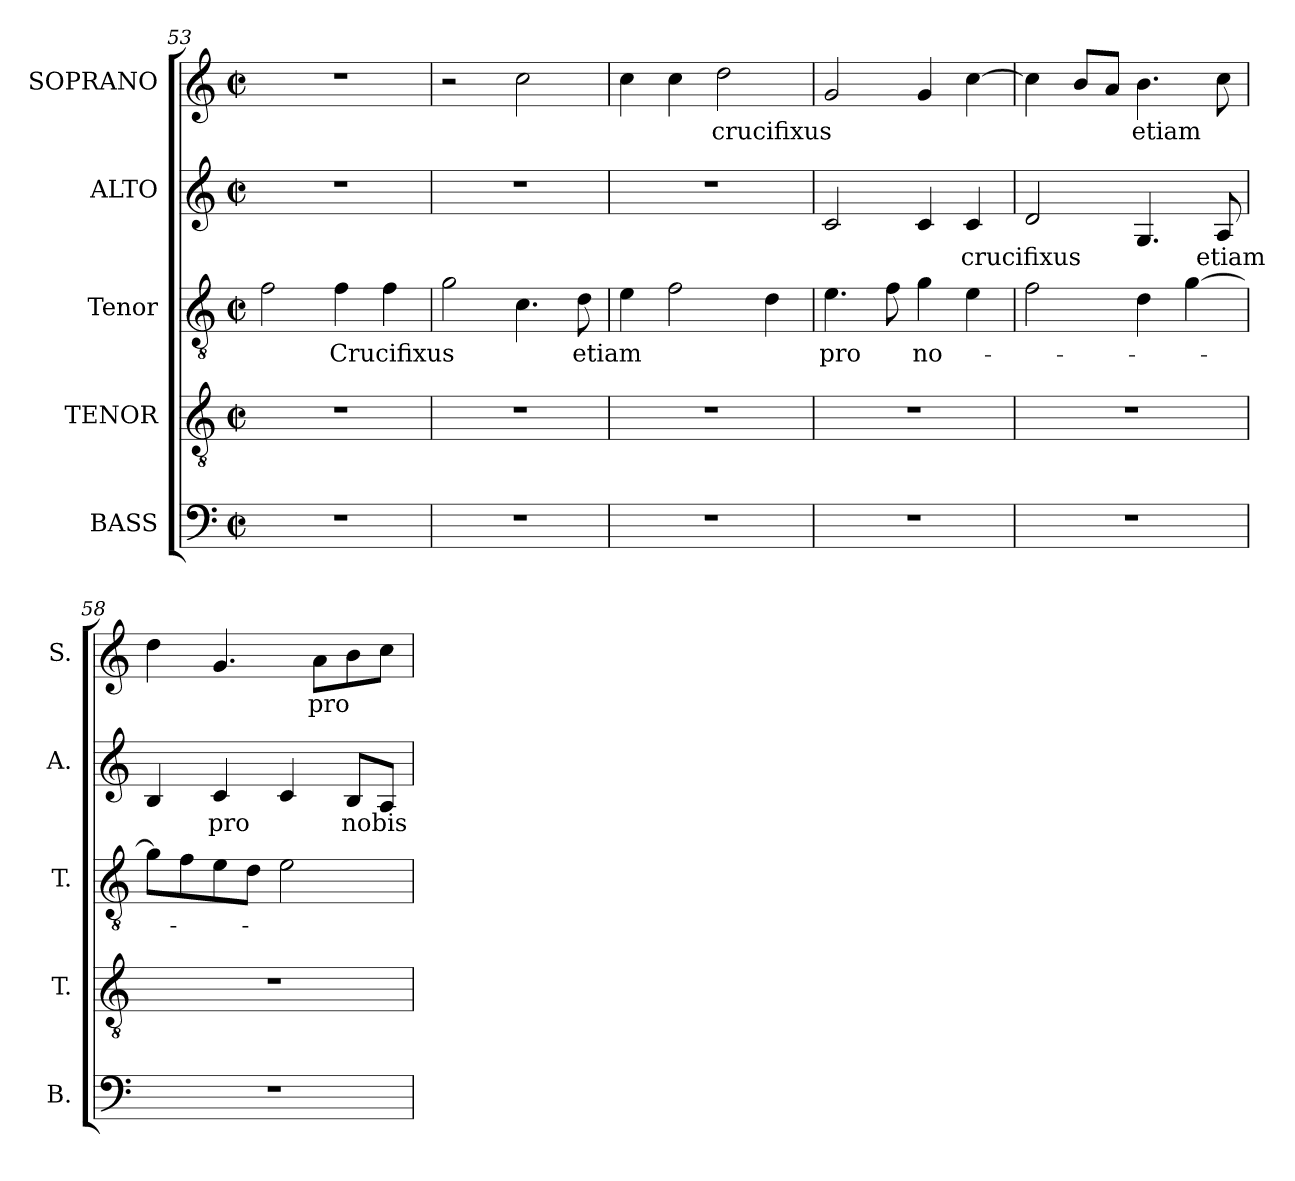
**kern	**kern	**kern	**text	**kern	**text	**kern	**text
*part5	*part4	*part3	*part3	*part2	*part2	*part1	*part1
*staff5	*staff4	*staff3	*staff3	*staff2	*staff2	*staff1	*staff1
*I"BASS	*I"TENOR	*I"Tenor	*	*I"ALTO	*	*I"SOPRANO	*
*I'B.	*I'T.	*I'T.	*	*I'A.	*	*I'S.	*
*clefF4	*clefGv2	*clefGv2	*	*clefG2	*	*clefG2	*
*	*ITrd7c12	*ITrd7c12	*	*	*	*	*
*k[]	*k[]	*k[]	*	*k[]	*	*k[]	*
*C:	*C:	*C:	*	*C:	*	*C:	*
*M2/2	*M2/2	*M2/2	*	*M2/2	*	*M2/2	*
*met(c|)	*met(c|)	*met(c|)	*	*met(c|)	*	*met(c|)	*
=53	=53	=53	=53	=53	=53	=53	=53
1r	1r	2Fi\	.	1r	.	1r	.
!	!	!	!LO:LY:b:color=#000000	!	!	!	!
.	.	4Fi\	-Crucifixus	.	.	.	.
.	.	4Fi\	.	.	.	.	.
!!LO:PB:g=z
=54	=54	=54	=54	=54	=54	=54	=54
1r	1r	2Gi\	.	1r	.	2r	.
.	.	4.Ci\	.	.	.	2cci\	.
!	!	!	!LO:LY:b:color=#000000	!	!	!	!
.	.	8Di\	etiam	.	.	.	.
=55	=55	=55	=55	=55	=55	=55	=55
1r	1r	4Ei\	.	1r	.	4cci\	.
.	.	2Fi\	.	.	.	4cci\	.
!	!	!	!	!	!	!	!LO:LY:b:color=#000000
.	.	.	.	.	.	2ddi\	-crucifixus
.	.	4Di\	.	.	.	.	.
=56	=56	=56	=56	=56	=56	=56	=56
!	!	!	!LO:LY:b:color=#000000	!	!	!	!
1r	1r	4.Ei\	pro	2ci/	.	2gi/	.
.	.	8Fi\	.	.	.	.	.
!	!	!	!LO:LY:b:color=#000000	!	!	!	!
.	.	4Gi\	no-	4ci/	.	4gi/	.
!	!	!	!	!	!LO:LY:b:color=#000000	!	!
.	.	4Ei\	.	4ci/	-crucifixus	[4cci\	.
=57	=57	=57	=57	=57	=57	=57	=57
1r	1r	2Fi\	.	2di/	.	4cci\]	.
.	.	.	.	.	.	8bi/L	.
.	.	.	.	.	.	8ai/J	.
!	!	!	!	!	!	!	!LO:LY:b:color=#000000
.	.	4Di\	.	4.Gi/	.	4.bi\	etiam
.	.	[4Gi\	.	.	.	.	.
!	!	!	!	!	!LO:LY:b:color=#000000	!	!
.	.	.	.	8Ai/	etiam	8cci\	.
=58	=58	=58	=58	=58	=58	=58	=58
1r	1r	8Gi\L]	.	4Bi/	.	4ddi\	.
.	.	8Fi\	.	.	.	.	.
!	!	!	!	!	!LO:LY:b:color=#000000	!	!
.	.	8Ei\	.	4ci/	pro	4.gi/	.
.	.	8Di\J	.	.	.	.	.
.	.	2Ei\	.	4ci/	.	.	.
!	!	!	!	!	!	!	!LO:LY:b:color=#000000
.	.	.	.	.	.	8ai\L	pro
!	!	!	!	!	!LO:LY:b:color=#000000	!	!
.	.	.	.	8Bi/L	nobis	8bi\	.
.	.	.	.	8Ai/J	.	8cci\J	.
=	=	=	=	=	=	=	=
*-	*-	*-	*-	*-	*-	*-	*-
